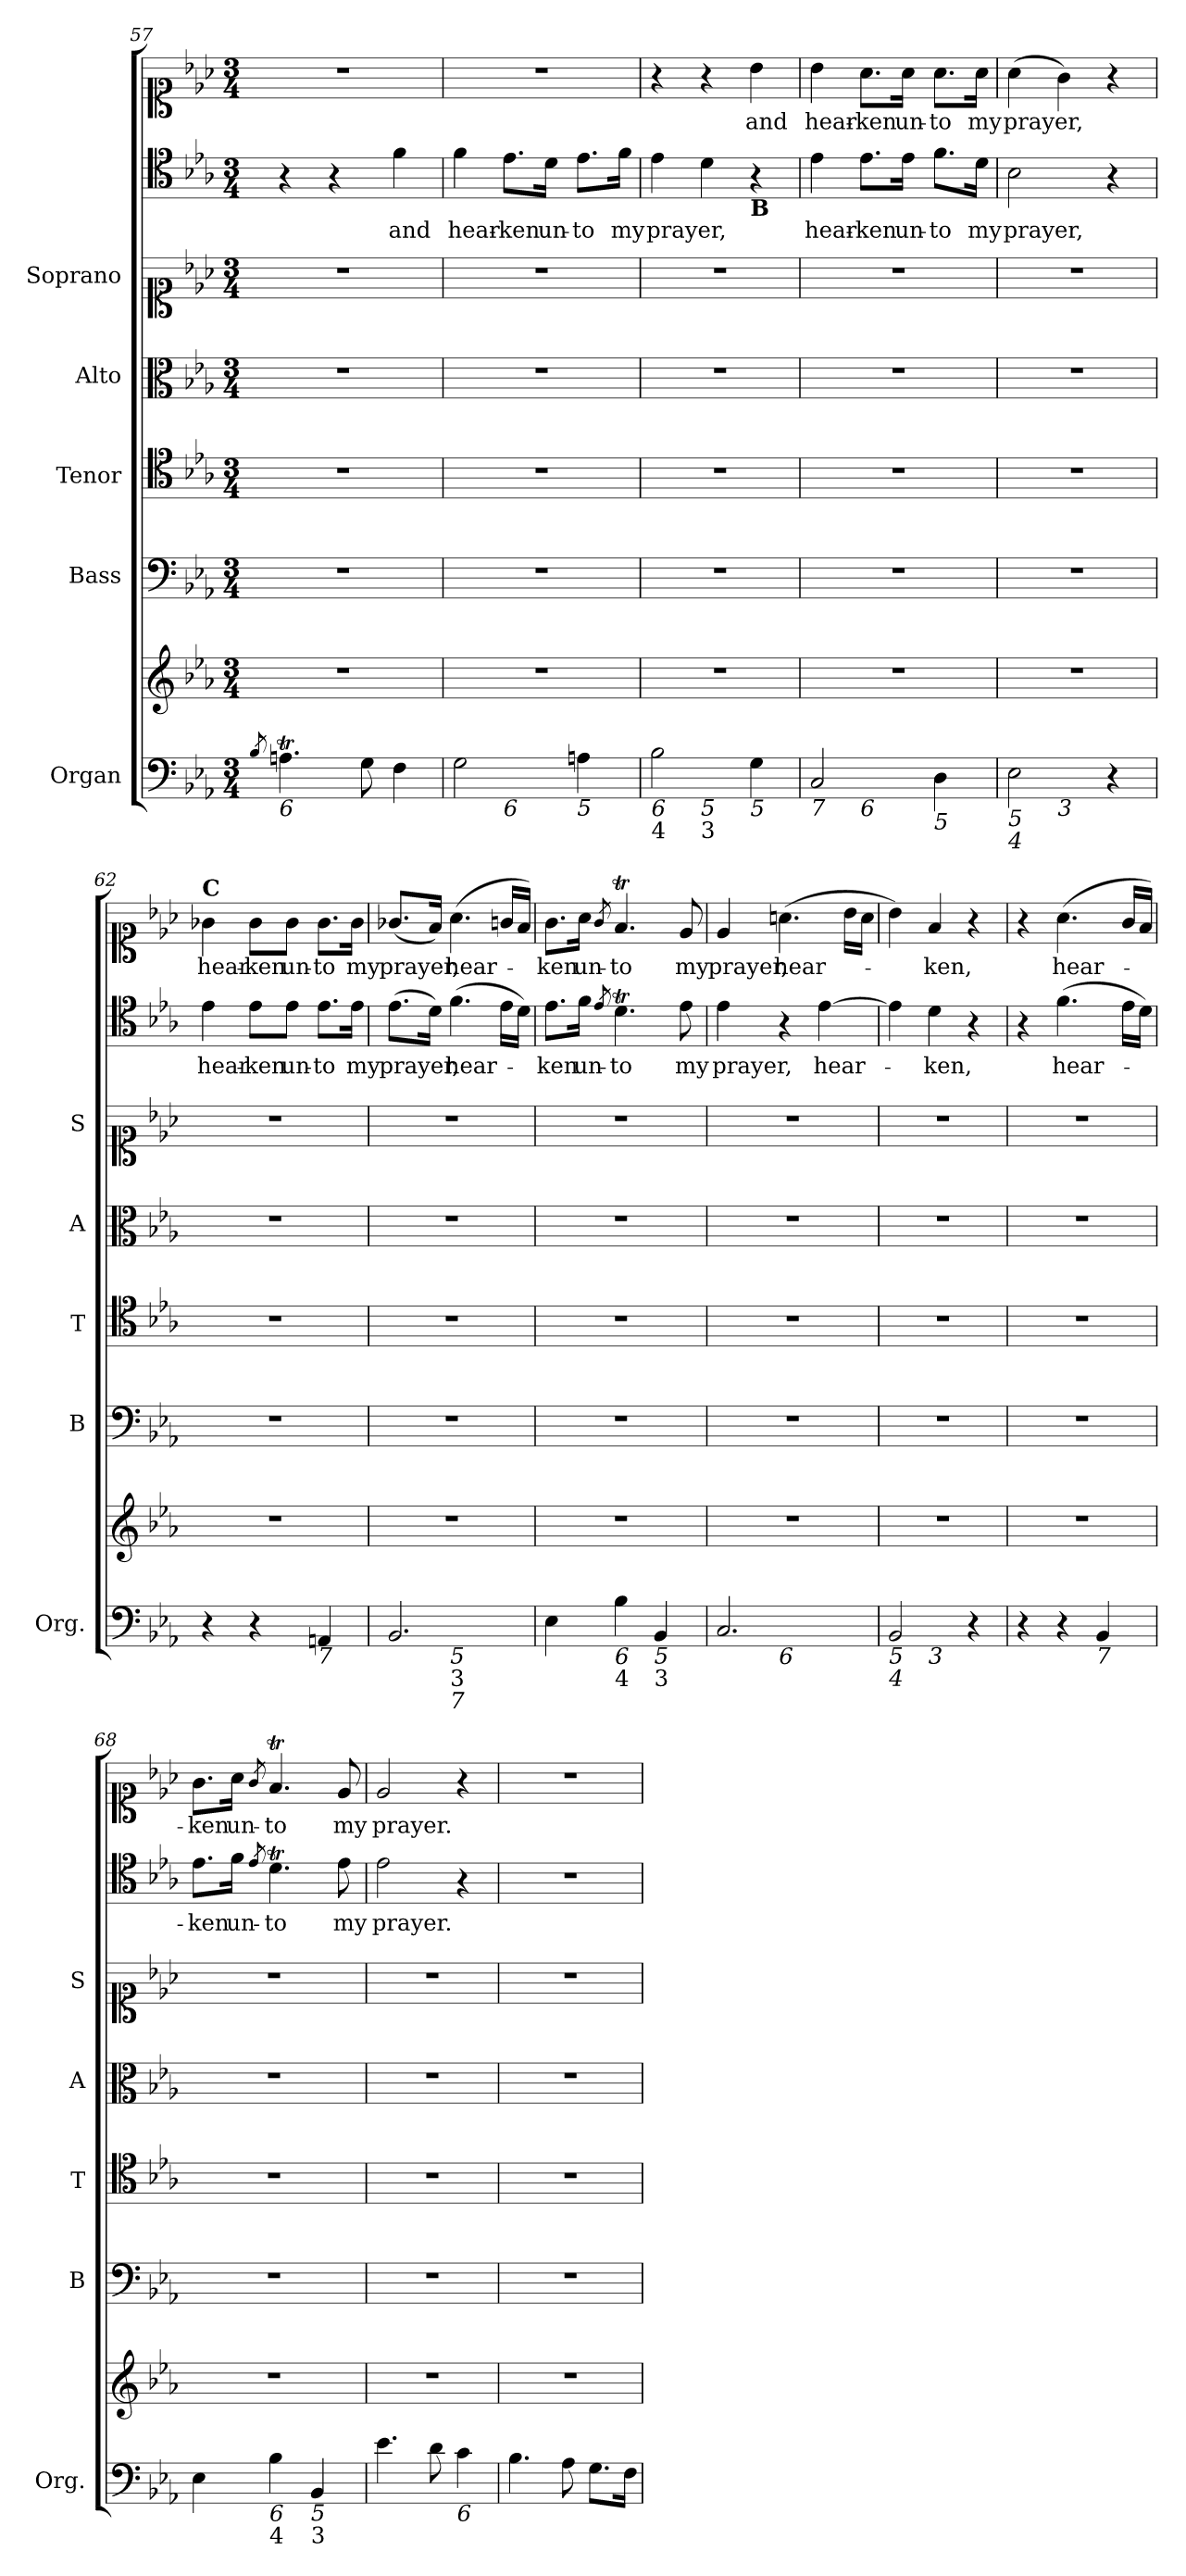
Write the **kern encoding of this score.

**kern	**kern	**kern	**kern	**kern	**kern	**kern	**text	**kern	**text
*part7	*part7	*part6	*part5	*part4	*part3	*part2	*part2	*part1	*part1
*staff8	*staff7	*staff6	*staff5	*staff4	*staff3	*staff2	*staff2	*staff1	*staff1
*I"Organ	*	*I"Bass	*I"Tenor	*I"Alto	*I"Soprano	*	*	*	*
*I'Org.	*	*I'B	*I'T	*I'A	*I'S	*	*	*	*
*clefF4	*clefG2	*clefF4	*clefC4	*clefC3	*clefC1	*clefC4	*	*clefC1	*
*k[b-e-a-]	*k[b-e-a-]	*k[b-e-a-]	*k[b-e-a-]	*k[b-e-a-]	*k[b-e-a-]	*k[b-e-a-]	*	*k[b-e-a-]	*
*E-:	*E-:	*E-:	*E-:	*E-:	*E-:	*E-:	*	*E-:	*
*M3/4	*M3/4	*M3/4	*M3/4	*M3/4	*M3/4	*M3/4	*	*M3/4	*
=57	=57	=57	=57	=57	=57	=57	=57	=57	=57
8qB-/	.	.	.	.	.	.	.	.	.
!LO:TX:b:i:t=6	!	!	!	!	!	!	!	!	!
4.Ant\	2.r	2.r	2.r	2.r	2.r	4r	.	2.r	.
.	.	.	.	.	.	4r	.	.	.
8G\	.	.	.	.	.	.	.	.	.
!	!	!	!	!	!	!	!LO:LY:b	!	!
4F\	.	.	.	.	.	4f\	and	.	.
=58	=58	=58	=58	=58	=58	=58	=58	=58	=58
!LO:TX:b:i:t=7	!	!	!	!	!	!	!	!	!
!	!	!	!	!	!	!	!LO:LY:b	!	!
*^	*	*	*	*	*	*	*	*	*
2G\	4ryy	2.r	2.r	2.r	2.r	2.r	4f\	hear-	2.r	.
!	!LO:TX:b:i:t=6	!	!	!	!	!	!	!	!	!
!	!	!	!	!	!	!	!	!LO:LY:b	!	!
.	2ryy	.	.	.	.	.	8.e-\L	-ken	.	.
!	!	!	!	!	!	!	!	!LO:LY:b	!	!
.	.	.	.	.	.	.	16d\Jk	un-	.	.
!LO:TX:b:i:t=5	!	!	!	!	!	!	!	!	!	!
!	!	!	!	!	!	!	!	!LO:LY:b	!	!
4An\	.	.	.	.	.	.	8.e-\L	-to	.	.
!	!	!	!	!	!	!	!	!LO:LY:b	!	!
.	.	.	.	.	.	.	16f\Jk	my	.	.
!!LO:LB:g=z
=59	=59	=59	=59	=59	=59	=59	=59	=59	=59	=59
!LO:TX:b:i:t=6	!	!	!	!	!	!	!	!	!	!
!LO:TX:b:t=4	!	!	!	!	!	!	!	!	!	!
!	!	!	!	!	!	!	!	!LO:LY:b	!	!
2B-\	4ryy	2.r	2.r	2.r	2.r	2.r	4e-\	prayer,	4r	.
!	!LO:TX:b:i:t=5	!	!	!	!	!	!	!	!	!
!	!LO:TX:b:t=3	!	!	!	!	!	!	!	!	!
.	2ryy	.	.	.	.	.	4d\	.	4r	.
!	!	!	!	!	!	!	!LO:TX:b:B:t=B	!	!	!
!LO:TX:b:i:t=5	!	!	!	!	!	!	!	!	!	!
!	!	!	!	!	!	!	!	!	!	!LO:LY:b
4G\	.	.	.	.	.	.	4r	.	4b-\	and
=60	=60	=60	=60	=60	=60	=60	=60	=60	=60	=60
!LO:TX:b:i:t=7	!	!	!	!	!	!	!	!	!	!
!	!	!	!	!	!	!	!	!LO:LY:b	!	!LO:LY:b
2C/	4ryy	2.r	2.r	2.r	2.r	2.r	4e-\	hear-	4b-\	hear-
!	!LO:TX:b:i:t=6	!	!	!	!	!	!	!	!	!
!	!	!	!	!	!	!	!	!LO:LY:b	!	!LO:LY:b
.	2ryy	.	.	.	.	.	8.e-\L	-ken	8.a-\L	-ken
!	!	!	!	!	!	!	!	!LO:LY:b	!	!LO:LY:b
.	.	.	.	.	.	.	16e-\Jk	un-	16a-\Jk	un-
!LO:TX:b:i:t=5	!	!	!	!	!	!	!	!	!	!
!	!	!	!	!	!	!	!	!LO:LY:b	!	!LO:LY:b
4D\	.	.	.	.	.	.	8.f\L	-to	8.a-\L	-to
!	!	!	!	!	!	!	!	!LO:LY:b	!	!LO:LY:b
.	.	.	.	.	.	.	16d\Jk	my	16a-\Jk	my
=61	=61	=61	=61	=61	=61	=61	=61	=61	=61	=61
!LO:TX:b:i:t=5	!	!	!	!	!	!	!	!	!	!
!LO:TX:b:i:t=4	!	!	!	!	!	!	!	!	!	!
!	!	!	!	!	!	!	!	!LO:LY:b	!	!LO:LY:b
2E-\	4ryy	2.r	2.r	2.r	2.r	2.r	2B-\	prayer,	(>4a-\	prayer,
!	!LO:TX:b:i:t=3	!	!	!	!	!	!	!	!	!
.	2ryy	.	.	.	.	.	.	.	4g\)	.
4r	.	.	.	.	.	.	4r	.	4r	.
=62	=62	=62	=62	=62	=62	=62	=62	=62	=62	=62
!	!	!	!	!	!	!	!	!	!LO:TX:a:B:t=C	!
!	!	!	!	!	!	!	!	!LO:LY:b	!	!LO:LY:b
*v	*v	*	*	*	*	*	*	*	*	*
4r	2.r	2.r	2.r	2.r	2.r	4e-\	hear-	4g-X\	hear-
!	!	!	!	!	!	!	!LO:LY:b	!	!LO:LY:b
4r	.	.	.	.	.	8e-\L	-ken	8g-\L	-ken
!	!	!	!	!	!	!	!LO:LY:b	!	!LO:LY:b
.	.	.	.	.	.	8e-\J	un-	8g-\J	un-
!LO:TX:b:i:t=7	!	!	!	!	!	!	!	!	!
!	!	!	!	!	!	!	!LO:LY:b	!	!LO:LY:b
4AAn/	.	.	.	.	.	8.e-\L	-to	8.g-\L	-to
!	!	!	!	!	!	!	!LO:LY:b	!	!LO:LY:b
.	.	.	.	.	.	16e-\Jk	my	16g-\Jk	my
=63	=63	=63	=63	=63	=63	=63	=63	=63	=63
!LO:TX:b:i:t=6	!	!	!	!	!	!	!	!	!
!LO:TX:b:t=4	!	!	!	!	!	!	!	!	!
!	!	!	!	!	!	!	!LO:LY:b	!	!LO:LY:b
*^	*	*	*	*	*	*	*	*	*
2.BB-/	4ryy	2.r	2.r	2.r	2.r	2.r	(>8.e-\L	prayer,	(<8.g-X/L	prayer,
.	.	.	.	.	.	.	16d\Jk)	.	16f/Jk)	.
!	!LO:TX:b:i:t=5	!	!	!	!	!	!	!	!	!
!	!LO:TX:b:t=3	!	!	!	!	!	!	!	!	!
!	!LO:TX:b:i:t=7	!	!	!	!	!	!	!	!	!
!	!	!	!	!	!	!	!	!LO:LY:b	!	!LO:LY:b
.	2ryy	.	.	.	.	.	(>4.f\	hear-	(>4.a-\	hear-
.	.	.	.	.	.	.	16e-\LL	.	16gn/LL	.
.	.	.	.	.	.	.	16d\JJ)	.	16f/JJ)	.
!!LO:PB:g=z
=64	=64	=64	=64	=64	=64	=64	=64	=64	=64	=64
!	!	!	!	!	!	!	!	!LO:LY:b	!	!LO:LY:b
*v	*v	*	*	*	*	*	*	*	*	*
4E-\	2.r	2.r	2.r	2.r	2.r	8.e-\L	-ken	8.g\L	-ken
!	!	!	!	!	!	!	!LO:LY:b	!	!LO:LY:b
.	.	.	.	.	.	16f\Jk	un-	16a-\Jk	un-
.	.	.	.	.	.	8qe-/	.	8qg/	.
!LO:TX:b:i:t=6	!	!	!	!	!	!	!	!	!
!LO:TX:b:t=4	!	!	!	!	!	!	!	!	!
!	!	!	!	!	!	!	!LO:LY:b	!	!LO:LY:b
4B-\	.	.	.	.	.	4.dt\	-to	4.fT/	-to
!LO:TX:b:i:t=5	!	!	!	!	!	!	!	!	!
!LO:TX:b:t=3	!	!	!	!	!	!	!	!	!
4BB-/	.	.	.	.	.	.	.	.	.
!	!	!	!	!	!	!	!LO:LY:b	!	!LO:LY:b
.	.	.	.	.	.	8e-\	my	8e-/	my
=65	=65	=65	=65	=65	=65	=65	=65	=65	=65
!LO:TX:b:i:t=5	!	!	!	!	!	!	!	!	!
!	!	!	!	!	!	!	!LO:LY:b	!	!LO:LY:b
*^	*	*	*	*	*	*	*	*	*
2.C/	4ryy	2.r	2.r	2.r	2.r	2.r	4e-\	prayer,	4e-/	prayer,
!	!LO:TX:b:i:t=6	!	!	!	!	!	!	!	!	!
!	!	!	!	!	!	!	!	!	!	!LO:LY:b
.	2ryy	.	.	.	.	.	4r	.	(>4.an\	hear-
!	!	!	!	!	!	!	!	!LO:LY:b	!	!
.	.	.	.	.	.	.	[4e-\	hear-	.	.
.	.	.	.	.	.	.	.	.	16b-\LL	.
.	.	.	.	.	.	.	.	.	16a\JJ	.
=66	=66	=66	=66	=66	=66	=66	=66	=66	=66	=66
!LO:TX:b:i:t=5	!	!	!	!	!	!	!	!	!	!
!LO:TX:b:i:t=4	!	!	!	!	!	!	!	!	!	!
2BB-/	4ryy	2.r	2.r	2.r	2.r	2.r	4e-\]	.	4b-\)	.
!	!LO:TX:b:i:t=3	!	!	!	!	!	!	!	!	!
!	!	!	!	!	!	!	!	!LO:LY:b	!	!LO:LY:b
.	2ryy	.	.	.	.	.	4d\	-ken,	4f/	-ken,
4r	.	.	.	.	.	.	4r	.	4r	.
*v	*v	*	*	*	*	*	*	*	*	*
=67	=67	=67	=67	=67	=67	=67	=67	=67	=67
4r	2.r	2.r	2.r	2.r	2.r	4r	.	4r	.
!	!	!	!	!	!	!	!LO:LY:b	!	!LO:LY:b
4r	.	.	.	.	.	(>4.f\	hear-	(>4.a-\	hear-
!LO:TX:b:i:t=7	!	!	!	!	!	!	!	!	!
4BB-/	.	.	.	.	.	.	.	.	.
.	.	.	.	.	.	16e-\LL	.	16g/LL	.
.	.	.	.	.	.	16d\JJ)	.	16f/JJ)	.
=68	=68	=68	=68	=68	=68	=68	=68	=68	=68
!	!	!	!	!	!	!	!LO:LY:b	!	!LO:LY:b
4E-\	2.r	2.r	2.r	2.r	2.r	8.e-\L	-ken	8.g\L	-ken
!	!	!	!	!	!	!	!LO:LY:b	!	!LO:LY:b
.	.	.	.	.	.	16f\Jk	un-	16a-\Jk	un-
.	.	.	.	.	.	8qe-/	.	8qg/	.
!LO:TX:b:i:t=6	!	!	!	!	!	!	!	!	!
!LO:TX:b:t=4	!	!	!	!	!	!	!	!	!
!	!	!	!	!	!	!	!LO:LY:b	!	!LO:LY:b
4B-\	.	.	.	.	.	4.dt\	-to	4.fT/	-to
!LO:TX:b:i:t=5	!	!	!	!	!	!	!	!	!
!LO:TX:b:t=3	!	!	!	!	!	!	!	!	!
4BB-/	.	.	.	.	.	.	.	.	.
!	!	!	!	!	!	!	!LO:LY:b	!	!LO:LY:b
.	.	.	.	.	.	8e-\	my	8e-/	my
=69	=69	=69	=69	=69	=69	=69	=69	=69	=69
!	!	!	!	!	!	!	!LO:LY:b	!	!LO:LY:b
4.e-\	2.r	2.r	2.r	2.r	2.r	2e-\	prayer.	2e-/	prayer.
8d\	.	.	.	.	.	.	.	.	.
!LO:TX:b:i:t=6	!	!	!	!	!	!	!	!	!
4c\	.	.	.	.	.	4r	.	4r	.
!!LO:LB:g=z
=70	=70	=70	=70	=70	=70	=70	=70	=70	=70
4.B-\	2.r	2.r	2.r	2.r	2.r	2.r	.	2.r	.
8A-\	.	.	.	.	.	.	.	.	.
8.G\L	.	.	.	.	.	.	.	.	.
16F\Jk	.	.	.	.	.	.	.	.	.
=	=	=	=	=	=	=	=	=	=
*-	*-	*-	*-	*-	*-	*-	*-	*-	*-
